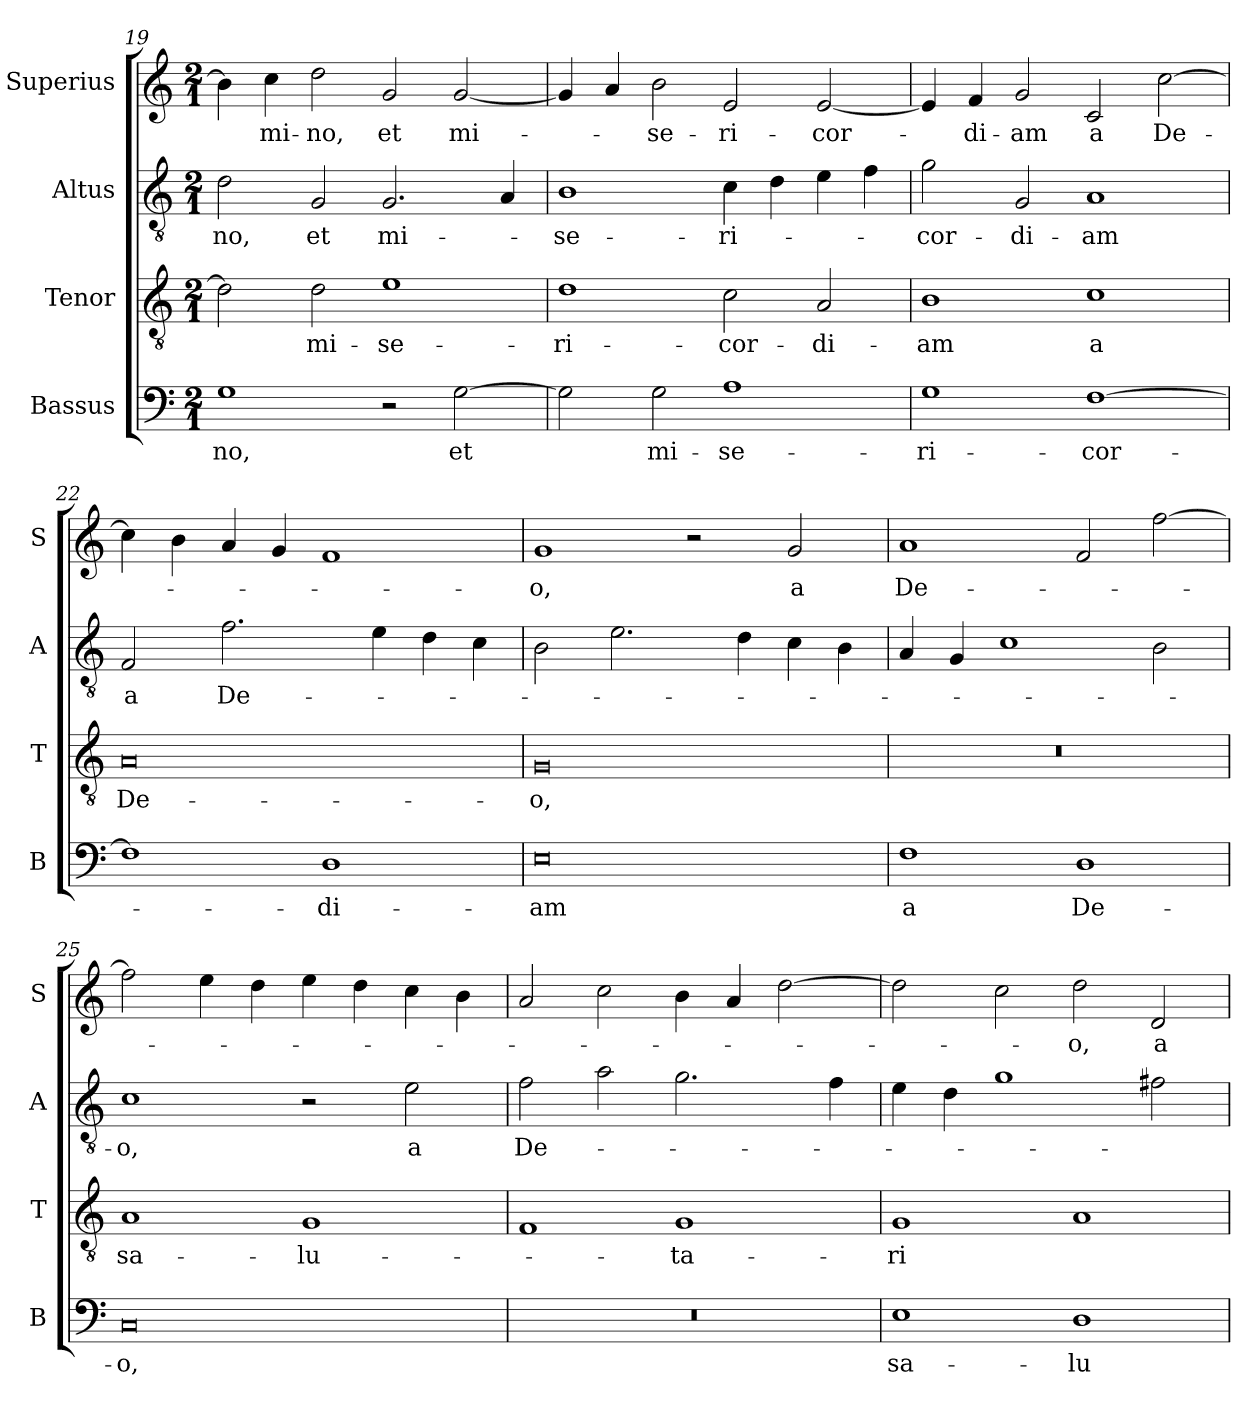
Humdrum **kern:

**kern	**text	**kern	**text	**kern	**text	**kern	**text
*part4	*part4	*part3	*part3	*part2	*part2	*part1	*part1
*staff4	*staff4	*staff3	*staff3	*staff2	*staff2	*staff1	*staff1
*I"Bassus	*	*I"Tenor	*	*I"Altus	*	*I"Superius	*
*I'B	*	*I'T	*	*I'A	*	*I'S	*
*clefF4	*	*clefGv2	*	*clefGv2	*	*clefG2	*
*k[]	*	*k[]	*	*k[]	*	*k[]	*
*M2/1	*	*M2/1	*	*M2/1	*	*M2/1	*
=19	=19	=19	=19	=19	=19	=19	=19
1G	-no,	2d]	.	2d	-no,	4b]	.
.	.	.	.	.	.	4cc	-mi-
.	.	2d	mi-	2G	et	2dd	-no,
2r	.	1e	-se-	2.G	mi-	2g	et
[2G	et	.	.	.	.	[2g	mi-
.	.	.	.	4A	.	.	.
=20	=20	=20	=20	=20	=20	=20	=20
2G]	.	1d	-ri-	1B	-se-	4g]	.
.	.	.	.	.	.	4a	.
2G	mi-	.	.	.	.	2b	-se-
1A	-se-	2c	-cor-	4c	-ri-	2e	-ri-
.	.	.	.	4d	.	.	.
.	.	2A	-di-	4e	.	[2e	-cor-
.	.	.	.	4f	.	.	.
=21	=21	=21	=21	=21	=21	=21	=21
1G	-ri-	1B	-am	2g	-cor-	4e]	.
.	.	.	.	.	.	4f	-di-
.	.	.	.	2G	-di-	2g	-am
[1F	-cor-	1c	a	1A	-am	2c	a
.	.	.	.	.	.	[2cc	De-
=22	=22	=22	=22	=22	=22	=22	=22
1F]	.	0A	De-	2F	a	4cc]	.
.	.	.	.	.	.	4b	.
.	.	.	.	2.f	De-	4a	.
.	.	.	.	.	.	4g	.
1D	-di-	.	.	.	.	1f	.
.	.	.	.	4e	.	.	.
.	.	.	.	4d	.	.	.
.	.	.	.	4c	.	.	.
=23	=23	=23	=23	=23	=23	=23	=23
0E	-am	0G	-o,	2B	.	1g	-o,
.	.	.	.	2.e	.	.	.
.	.	.	.	.	.	2r	.
.	.	.	.	4d	.	.	.
.	.	.	.	4c	.	2g	a
.	.	.	.	4B	.	.	.
=24	=24	=24	=24	=24	=24	=24	=24
1F	a	0r	.	4A	.	1a	De-
.	.	.	.	4G	.	.	.
.	.	.	.	1c	.	.	.
1D	De-	.	.	.	.	2f	.
.	.	.	.	2B	.	[2ff	.
=25	=25	=25	=25	=25	=25	=25	=25
0C	-o,	1A	sa-	1c	-o,	2ff]	.
.	.	.	.	.	.	4ee	.
.	.	.	.	.	.	4dd	.
.	.	1G	-lu-	2r	.	4ee	.
.	.	.	.	.	.	4dd	.
.	.	.	.	2e	a	4cc	.
.	.	.	.	.	.	4b	.
=26	=26	=26	=26	=26	=26	=26	=26
0r	.	1F	.	2f	De-	2a	.
.	.	.	.	2a	.	2cc	.
.	.	1G	-ta-	2.g	.	4b	.
.	.	.	.	.	.	4a	.
.	.	.	.	.	.	[2dd	.
.	.	.	.	4f	.	.	.
=27	=27	=27	=27	=27	=27	=27	=27
1E	sa-	1G	-ri	4e	.	2dd]	.
.	.	.	.	4d	.	.	.
.	.	.	.	1g	.	2cc	.
1D	-lu-	1A	.	.	.	2dd	-o,
.	.	.	.	2f#X	.	2d	a
=	=	=	=	=	=	=	=
*-	*-	*-	*-	*-	*-	*-	*-
